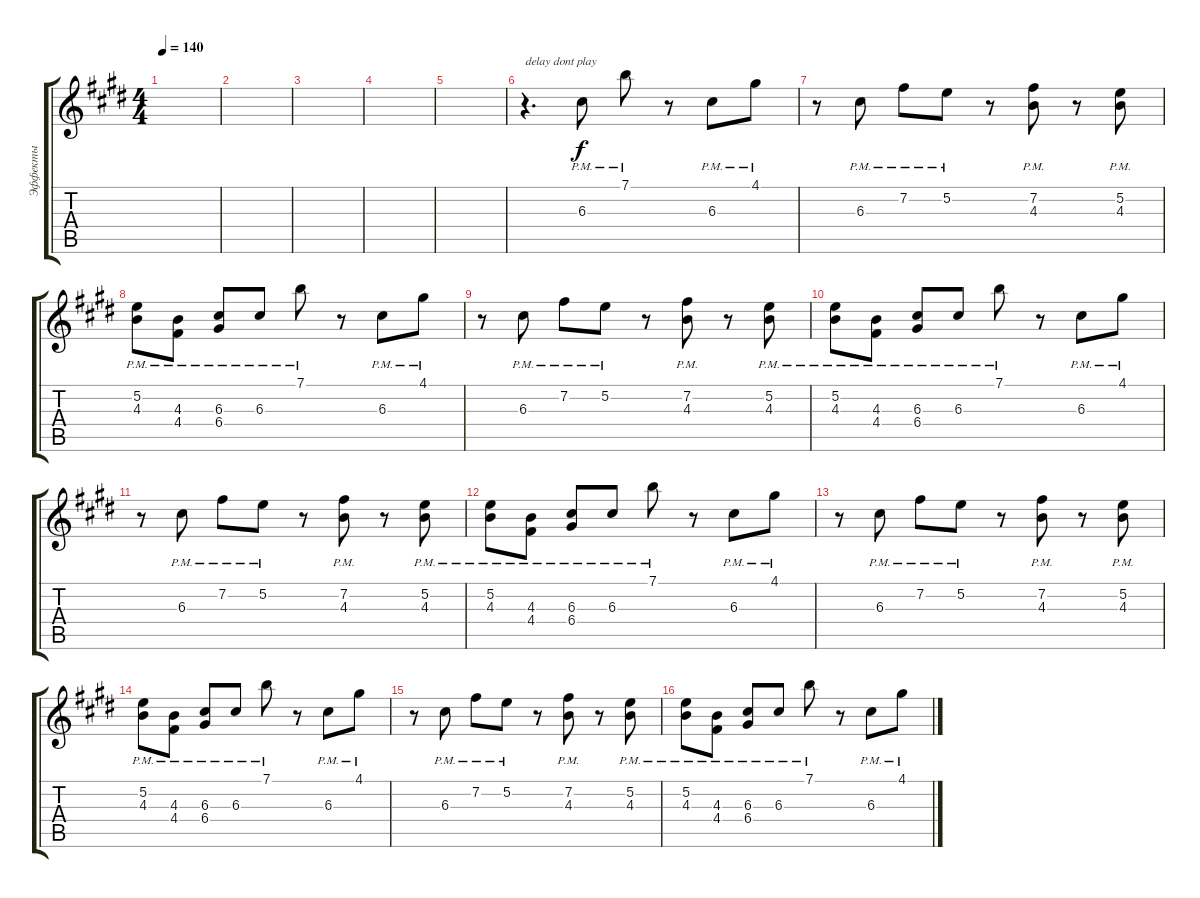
\track ("Эффекты" "Эффекты") {instrument distortionguitar}
\staff {score tabs}
\tuning (E4 B3 G3 D3 A2 E2) {hide}
\ts (4 4)
\tempo 140
\clef g2
\ks c#minor
|
|
|
|
|
r.4{d txt "delay dont play" volume 5 instrument distortionguitar} 6.3{pm}.8{dy f} 7.1{pm}.8 r.8 6.3{pm}.8 4.1{pm}.8 |
r.8 6.3{pm}.8 7.2{pm}.8 5.2{pm}.8 r.8 (7.2{pm} 4.3{pm}).8 r.8 (5.2{pm} 4.3{pm}).8 |
(5.2{pm} 4.3{pm}).8 (4.3{pm} 4.4{pm}).8 (6.3{pm} 6.4{pm}).8 6.3{pm}.8 7.1{pm}.8 r.8 6.3{pm}.8 4.1{pm}.8 |
r.8 6.3{pm}.8 7.2{pm}.8 5.2{pm}.8 r.8 (7.2{pm} 4.3{pm}).8 r.8 (5.2{pm} 4.3{pm}).8 |
(5.2{pm} 4.3{pm}).8 (4.3{pm} 4.4{pm}).8 (6.3{pm} 6.4{pm}).8 6.3{pm}.8 7.1{pm}.8 r.8 6.3{pm}.8 4.1{pm}.8 |
r.8 6.3{pm}.8 7.2{pm}.8 5.2{pm}.8 r.8 (7.2{pm} 4.3{pm}).8 r.8 (5.2{pm} 4.3{pm}).8 |
(5.2{pm} 4.3{pm}).8 (4.3{pm} 4.4{pm}).8 (6.3{pm} 6.4{pm}).8 6.3{pm}.8 7.1{pm}.8 r.8 6.3{pm}.8 4.1{pm}.8 |
r.8 6.3{pm}.8 7.2{pm}.8 5.2{pm}.8 r.8 (7.2{pm} 4.3{pm}).8 r.8 (5.2{pm} 4.3{pm}).8 |
(5.2{pm} 4.3{pm}).8 (4.3{pm} 4.4{pm}).8 (6.3{pm} 6.4{pm}).8 6.3{pm}.8 7.1{pm}.8 r.8 6.3{pm}.8 4.1{pm}.8 |
r.8 6.3{pm}.8 7.2{pm}.8 5.2{pm}.8 r.8 (7.2{pm} 4.3{pm}).8 r.8 (5.2{pm} 4.3{pm}).8 |
(5.2{pm} 4.3{pm}).8 (4.3{pm} 4.4{pm}).8 (6.3{pm} 6.4{pm}).8 6.3{pm}.8 7.1{pm}.8 r.8 6.3{pm}.8 4.1{pm}.8
